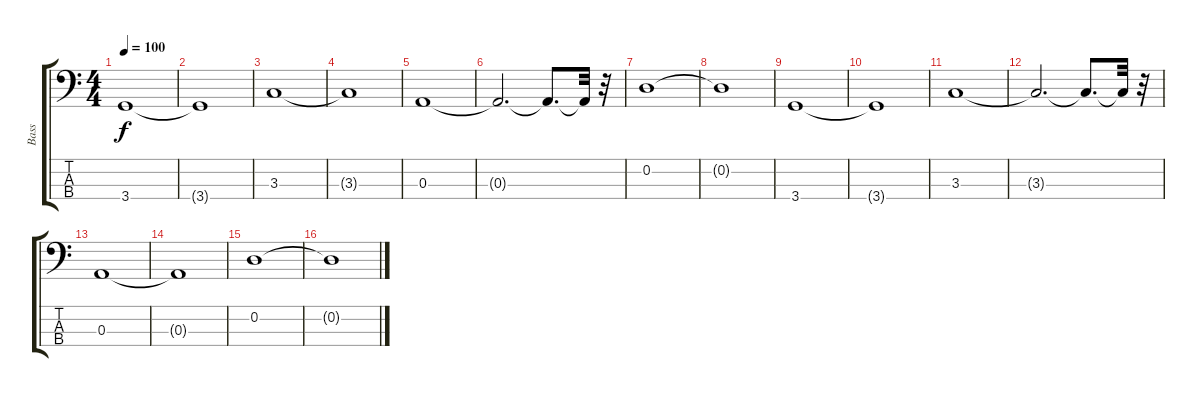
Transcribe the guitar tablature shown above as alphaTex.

\track ("Bass" "Bass") {instrument electricbassfinger}
\staff {score tabs}
\tuning (G2 D2 A1 E1) {hide}
\ts (4 4)
\tempo 100
\clef f4
\ks c
3.4.1{dy f} |
3.4{t}.1 |
3.3.1 |
3.3{t}.1 |
0.3.1 |
0.3{t}.2{d} 0.3{t}.8{d} 0.3{t}.32 r.32 |
0.2.1 |
0.2{t}.1 |
3.4.1 |
3.4{t}.1 |
3.3.1 |
3.3{t}.2{d} 3.3{t}.8{d} 3.3{t}.32 r.32 |
0.3.1 |
0.3{t}.1 |
0.2.1 |
0.2{t}.1
